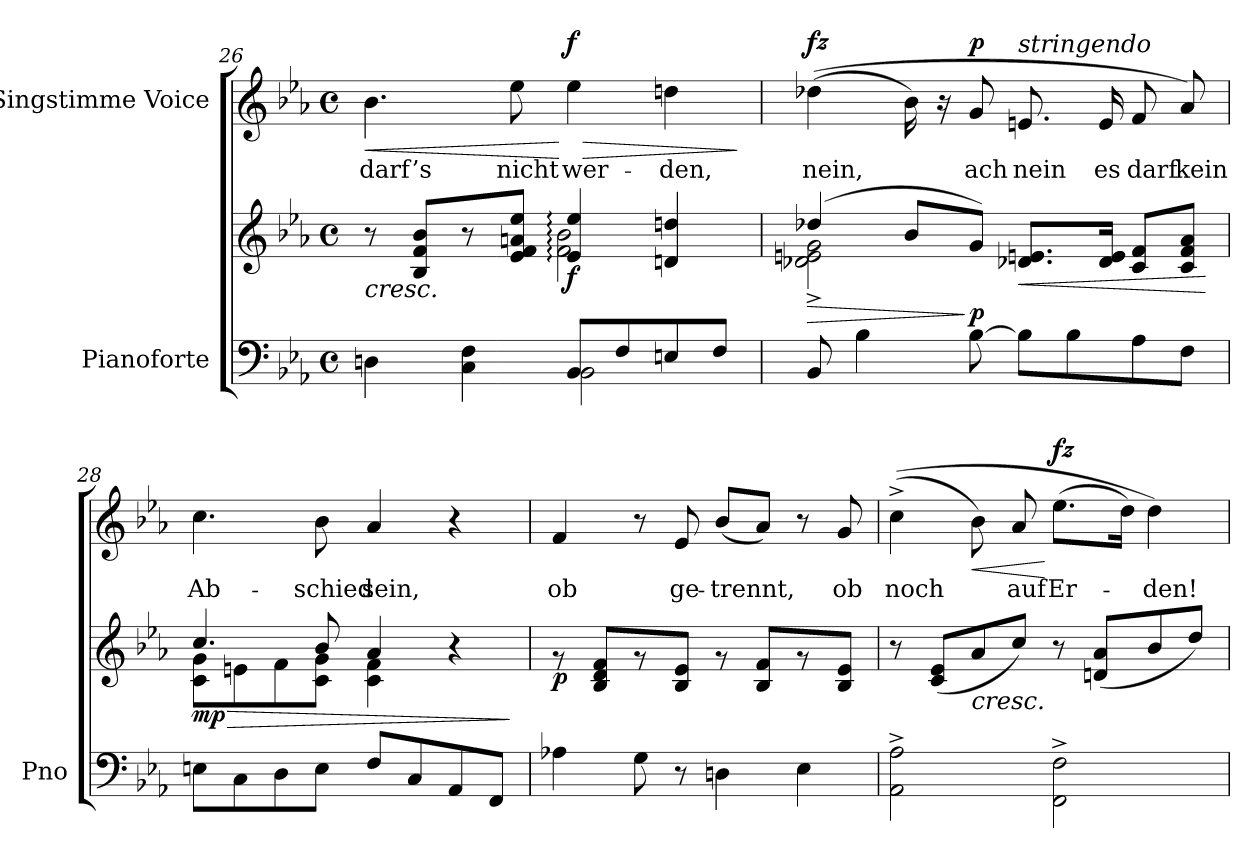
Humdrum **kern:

**kern	**kern	**dynam	**kern	**text	**dynam
*part2	*part2	*part2	*part1	*part1	*part1
*staff3	*staff2	*staff2/3	*staff1	*staff1	*staff1
*I"Pianoforte	*	*	*I"Singstimme Voice	*	*
*I'Pno	*	*	*	*	*
*clefF4	*clefG2	*	*clefG2	*	*
*k[b-e-a-]	*k[b-e-a-]	*	*k[b-e-a-]	*	*
*M4/4	*M4/4	*	*M4/4	*	*
*met(c)	*met(c)	*	*met(c)	*	*
=26	=26	=26	=26	=26	=26
*^	*^	*	*	*	*
!	!	!LO:TX:b:i:t=cresc.	!	!	!	!	!
!	!	!	!	!	!	!LO:LY:b	!LO:HP:b
4Dn\	2ryy	8r	2ryy	.	4.b-\	darf’s	<
.	.	8B-/ 8f/ 8b-/L	.	.	.	.	.
4C\ 4F\	.	8r	.	.	.	.	.
!	!	!	!	!	!	!LO:LY:b	!
.	.	8e-/ 8f/ 8an/ 8ee-/J	.	.	8ee-\	nicht	.
!	!	!	!	!LO:DY:b	!	!LO:LY:b	!LO:HP:n=1:b
!	!	!	!	!	!	!	!LO:DY:n=1:a
8BB-/L	2BB-\	4e-/: 4ee-/:	2f\ 2b-\	f	4ee-\	wer-	[ > f
8F/	.	.	.	.	.	.	.
!	!	!	!	!	!	!LO:LY:b	!
8En/	.	4dn/ 4ddn/	.	.	4ddn\	-den,	.
8F/J	.	.	.	.	.	.	.
*v	*v	*	*	*	*	*	*
*	*v	*v	*	*	*	*
.	.	.	.	.	]
=27	=27	=27	=27	=27	=27
!	!	!LO:HP:b	!	!LO:LY:b	!LO:DY:a
*	*^	*	*	*	*
8BB-/	(>4dd-X/	2d-X\^ 2en\^ 2g\^	>	(>(>4dd-X\	nein,	fz
4B-\	.	.	.	.	.	.
.	8b-/L	.	.	16b-\)	.	.
.	.	.	.	16r	.	.
*	*	*	*	*MM104	*	*
!	!	!	!LO:DY:n=1:b	!	!LO:LY:b	!LO:DY:a
[8B-\	8g/J)	.	] p	8g/	ach	p
!	!	!	!	!LO:TX:a:i:t=stringendo	!	!
!	!	!	!LO:HP:b	!	!LO:LY:b	!
8B-\L]	8.d-X/ 8.en/L	2ryy	<	8.en/	nein	.
8B-\	.	.	.	.	.	.
!	!	!	!	!	!LO:LY:b	!
.	16d-/ 16e/Jk	.	.	16e/	es	.
*	*	*	*	*MM108	*	*
!	!	!	!	!	!LO:LY:b	!
8A-\	8c/ 8f/L	.	.	8f/	darf	.
!	!	!	!	!	!LO:LY:b	!
8F\J	8c/ 8f/ 8a-/J	.	.	8a-/)	kein	.
*	*v	*v	*	*	*	*
.	.	[	.	.	.
=28	=28	=28	=28	=28	=28
*	*	*	*MM104	*	*
!	!	!LO:HP:b	!	!LO:LY:b	!
*	*^	*	*	*	*
!	!	!	!LO:DY:n=1:b	!	!	!
8En\L	4.cc/	8c\ 8g\L	> mp	4.cc\	Ab-	.
8C\	.	8en\	.	.	.	.
8D\	.	8f\	.	.	.	.
!	!	!	!	!	!LO:LY:b	!
8E\J	8b-/	8c\ 8g\J	.	8b-\	-schied	.
*	*	*	*	*MM100	*	*
!	!	!	!	!	!LO:LY:b	!
8F/L	4a-/	4c\ 4f\	.	4a-/	sein,	.
8C/	.	.	.	.	.	.
8AA-/	4r	4ryy	.	4r	.	.
8FF/J	.	.	.	.	.	.
*	*v	*v	*	*	*	*
.	.	]	.	.	.
=29	=29	=29	=29	=29	=29
!	!	!LO:DY:b	!	!LO:LY:b	!
4A-X\	8rg	p	4f/	ob	.
.	8B-/ 8d/ 8f/L	.	.	.	.
8G\	8rg	.	8r	.	.
!	!	!	!	!LO:LY:b	!
8r	8B-/ 8e-/J	.	8e-/	ge-	.
!	!	!	!	!LO:LY:b	!
4Dn\	8rg	.	(<8b-/L	-trennt,	.
.	8B-/ 8f/L	.	8a-/J)	.	.
4E-\	8rg	.	8r	.	.
!	!	!	!	!LO:LY:b	!
.	8B-/ 8e-/J	.	8g/	ob	.
!!LO:LB:g=z
=30	=30	=30	=30	=30	=30
!	!	!	!	!LO:LY:b	!
2AA-\^ 2A-\^	8r	.	(>(>4cc^\	noch	.
.	(<8c/ 8e-/L	.	.	.	.
!	!LO:TX:b:i:t=cresc.	!	!	!	!
!	!	!	!	!	!LO:HP:b
.	8a-/	.	8b-\)	.	<
!	!	!	!	!LO:LY:b	!
.	8cc/J)	.	8a-/	auf	.
!	!	!	!	!LO:LY:b	!LO:DY:n=1:a
2FF\^ 2F\^	8r	.	(>8.ee-\L	Er-	[ fz
.	(<8dn/ 8a-/L	.	.	.	.
.	.	.	16dd\Jk)	.	.
!	!	!	!	!LO:LY:b	!
.	8b-/	.	4dd\)	-den!	.
.	8dd/J)	.	.	.	.
=	=	=	=	=	=
*-	*-	*-	*-	*-	*-
